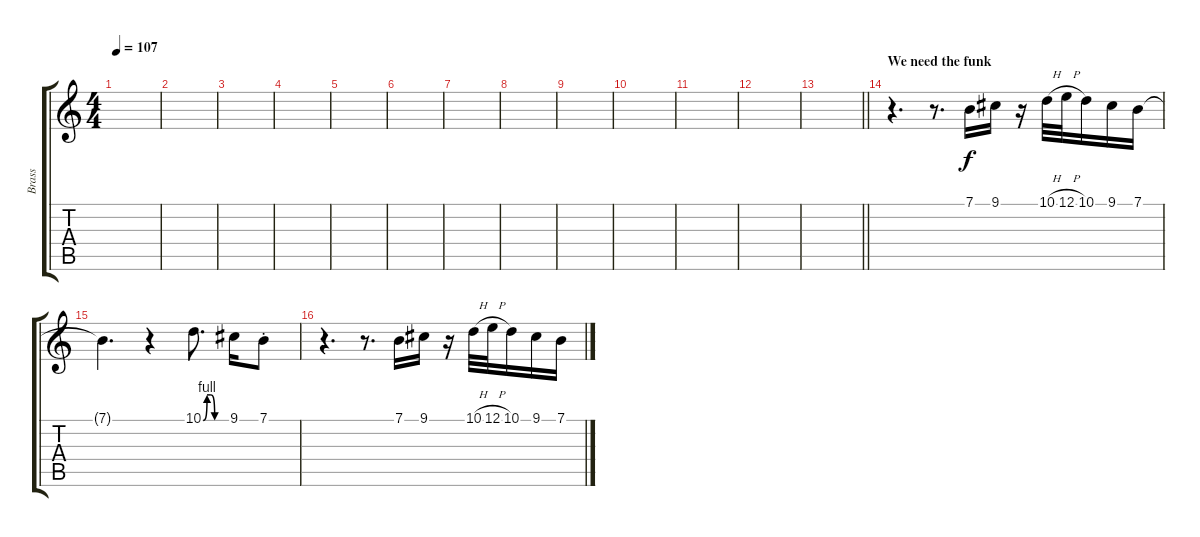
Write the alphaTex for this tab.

\track ("Brass" "Brass") {instrument brasssection bank 255}
\staff {score tabs}
\tuning (E4 B3 G3 D3 A2 E2) {hide}
\ts (4 4)
\tempo 107
\clef g2
\ks c
|
|
|
|
|
|
|
|
|
|
|
|
\barLineRight lightlight
|
\section ("" "We need the funk")
r.4{d} r.8{d} 7.1.16 9.1.16 r.16 10.1{h}.32 12.1{h}.32 10.1.16 9.1.16 7.1.16 |
7.1{t}.4{d} r.4 10.1{be (custom 0 0 10 4 20 4 30 0 60 0)}.8{d} 9.1.16 7.1{st}.8 |
r.4{d} r.8{d} 7.1.16 9.1.16 r.16 10.1{h}.32 12.1{h}.32 10.1.16 9.1.16 7.1.16
